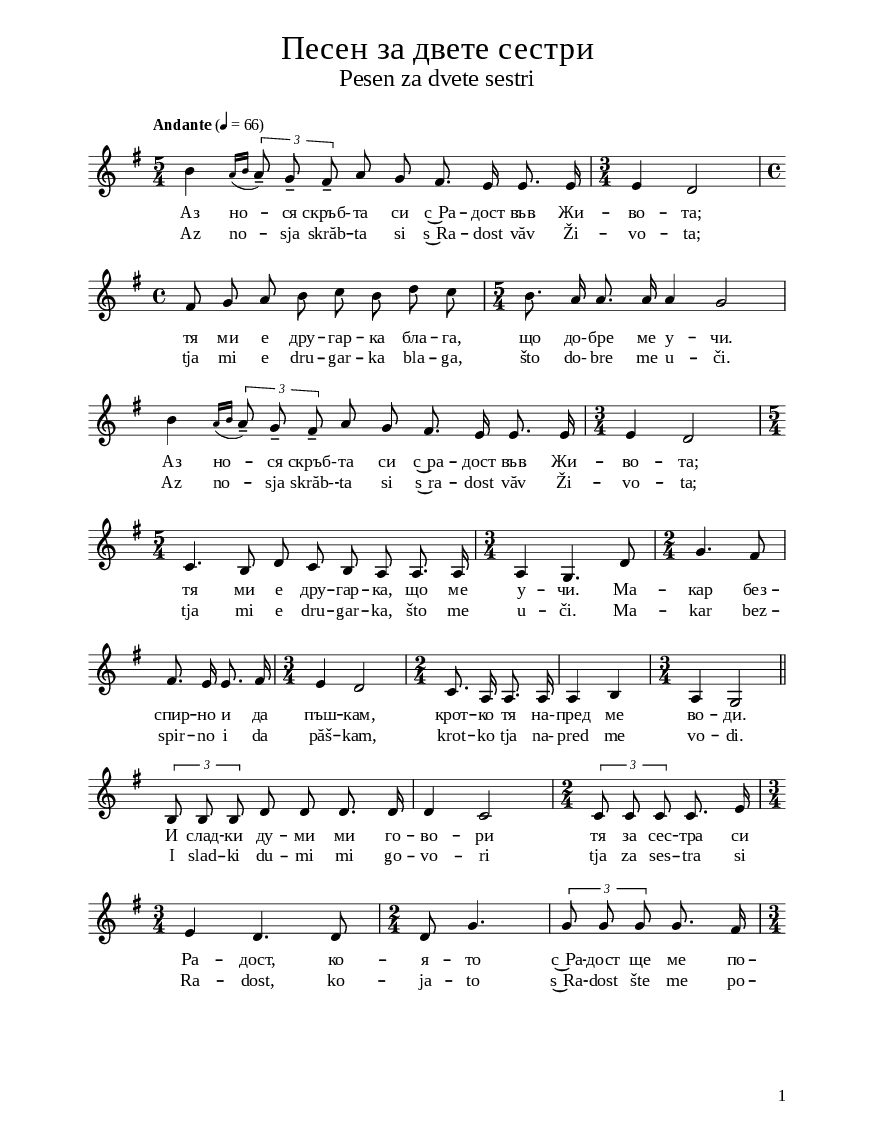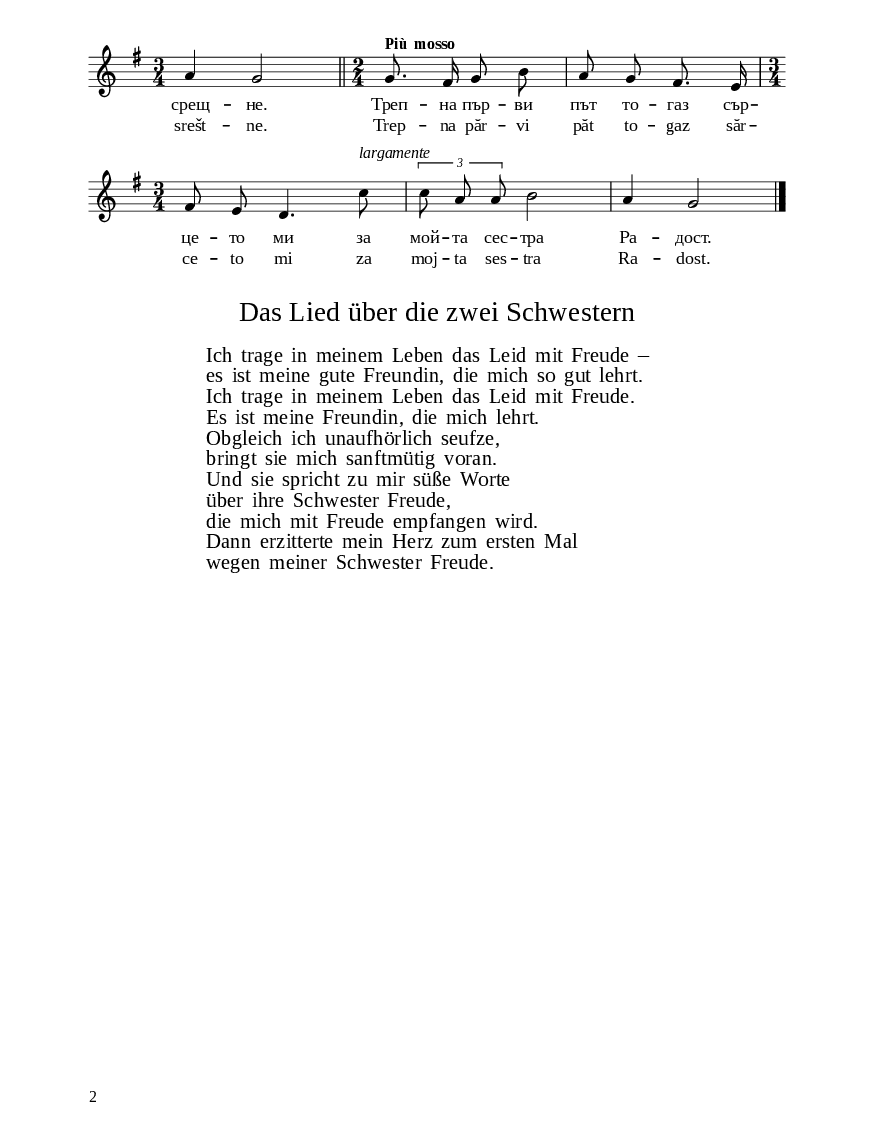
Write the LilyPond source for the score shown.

\version "2.24.1"

% include paper part and global functions
\include "include/globals.ily"

\bookpart {
  \label #'ref180
  \tocItem \markup "Песен за двете сестри – Pesen za dvete sestri"
  \include "include/bookpart-paper.ily"
  \score {
    \include "include/score-layout.ily"

    \new Voice \absolute {
      \clef treble
      \key g \major
      \time 5/4
      \tempoFunc "Andante" 4 "66"
      \autoBeamOff
      b'4
      \grace {  a'16 ( [  b'16 ] } \times 2/3 {
        a'8 )
        --  g'8 --  fis'8 --
      }
      a'8  g'8  fis'8.  e'16  e'8. e'16 | % 2
      \time 3/4   % 2
      e'4  d'2 \break | % 3
      \time 4/4   % 3
      fis'8  g'8  a'8  b'8  c''8
      b'8  d''8  c''8 | % 4
      \time 5/4  b'8.  a'16  a'8.  a'16  a'4 g'2 \break | % 5
      b'4
      \grace { a'16 ( [ b'16 ] } \times 2/3 {
        a'8 )
        -- g'8 -- fis'8 --
      }
      a'8 g'8 fis'8. e'16 e'8.
      e'16 | % 6
      \time 3/4  | % 6
      e'4 d'2 \break | % 7
      \time 5/4  | % 7
      c'4. b8 d'8 c'8 b8 a8
      a8. a16 | % 8
      \time 3/4  | % 8
      a4 g4. d'8 | % 9
      \time 2/4  | % 9
      g'4. fis'8 \break |
      fis'8. e'16 e'8. fis'16 | % 11
      \time 3/4  | % 11
      e'4 d'2 | % 12
      \time 2/4  | % 12
      c'8. a16 a8. a16 | % 13
      a4 b4 | % 14
      \time 3/4  | % 14
      a4 g2 \bar "||"
      \break | % 15
      \times 2/3  {
        b8 b8 b8
      }
      d'8 d'8 d'8. d'16 | % 16
      d'4 c'2 | % 17
      \time 2/4  | % 17
      \times 2/3  {
        c'8 c'8 c'8
      }
      c'8. e'16 \break | % 18
      \time 3/4  | % 18
      e'4 d'4. d'8 | % 19
      \time 2/4  | % 19
      d'8 g'4. |
      \times 2/3  {
        g'8 g'8 g'8
      }
      g'8. fis'16 \pageBreak | % 21
      \time 3/4  | % 21
      a'4 g'2 \bar "||"
      \time 2/4  | % 22
      g'8. ^\markup{ \bold {Più mosso} } fis'16
      g'8  b'8 | % 23
      a'8 g'8 fis'8. e'16 \break | % 24
      \time 3/4  | % 24
      fis'8 e'8 d'4.  c''8 ^\markup{
        \italic {largamente}
      }
      | % 25
      \times 2/3  {
        c''8 a'8 a'8
      }
      b'2 | % 26
      a'4 g'2 \bar "|."

    }
    \addlyrics {
      Аз  но -- ся "скръб-" -- та си
      с~Ра -- дост във Жи -- во -- та;
      тя ми е дру -- гар -- ка бла --
      га, що "до-" -- бре ме у -- чи. Аз
      но -- ся "скръб-" -- та си
      с~ра -- дост във Жи -- во -- та;
      тя ми е дру -- гар -- ка, що ме
      у -- чи. Ма -- кар без -- спир -- но
      и да пъш -- кам, крот -- ко тя "на-"
      -- пред ме во -- ди. И слад -- ки
      ду -- ми ми го -- во -- ри тя за
      сес -- тра си Ра -- дост, ко -- я --
      то с~Ра -- дост ще ме по -- срещ
      -- не. Треп -- на пър -- ви път то
      -- газ сър -- це -- то ми за мой --
      та сес -- тра Ра -- дост.
    }
      \addlyrics {
      Az  no -- sja skrăb -- ta si
      s~Ra -- dost văv Ži -- vo -- ta;
      tja mi e dru -- gar -- ka bla --
      ga, što "do-" -- bre me u -- či. Az
      no -- sja "skrăb-" -- ta si
      s~ra -- dost văv Ži -- vo -- ta;
      tja mi e dru -- gar -- ka, što me
      u -- či. Ma -- kar bez -- spir -- no
      i da păš -- kam, krot -- ko tja "na-"
      -- pred me vo -- di. I slad -- ki
      du -- mi mi go -- vo -- ri tja za
      ses -- tra si Ra -- dost, ko -- ja --
      to s~Ra -- dost šte me po -- srešt
      -- ne. Trep -- na păr -- vi păt to
      -- gaz săr -- ce -- to mi za moj --
      ta ses -- tra Ra -- dost.
    }


      \header {
        title = \titleFunc "Песен за двете сестри" "Pesen za dvete sestri"
      }

      \midi{}

    } % score



    % include foreign translation(s) of the song
    \version "2.24.1"

\markup \fill-line { \fontsize #deTitleFontSize "Das Lied über die zwei Schwestern" }
\markup \null
\markup \null
\markup \fontsize #deCoupletFontSize {
  \hspace #10
  \override #`(baseline-skip . ,deCoupletBaselineSkip)

  \column {

    \line { " "Ich trage in meinem Leben das Leid mit Freude – }

    \line { " "es ist meine gute Freundin, die mich so gut lehrt. }

    \line { " "Ich trage in meinem Leben das Leid mit Freude.}

    \line { " "Es ist meine Freundin, die mich lehrt.}

    \line { " "Obgleich ich unaufhörlich seufze, }

    \line { " "bringt sie mich sanftmütig voran. }

    \line { " "Und sie spricht zu mir süße Worte}

    \line { " "über ihre Schwester Freude,}

    \line { " "die mich mit Freude empfangen wird.}

    \line { " "Dann erzitterte mein Herz zum ersten Mal }

    \line { " "wegen meiner Schwester Freude.}

  }
}



  } % bookpart

  % Più mosso
  %
